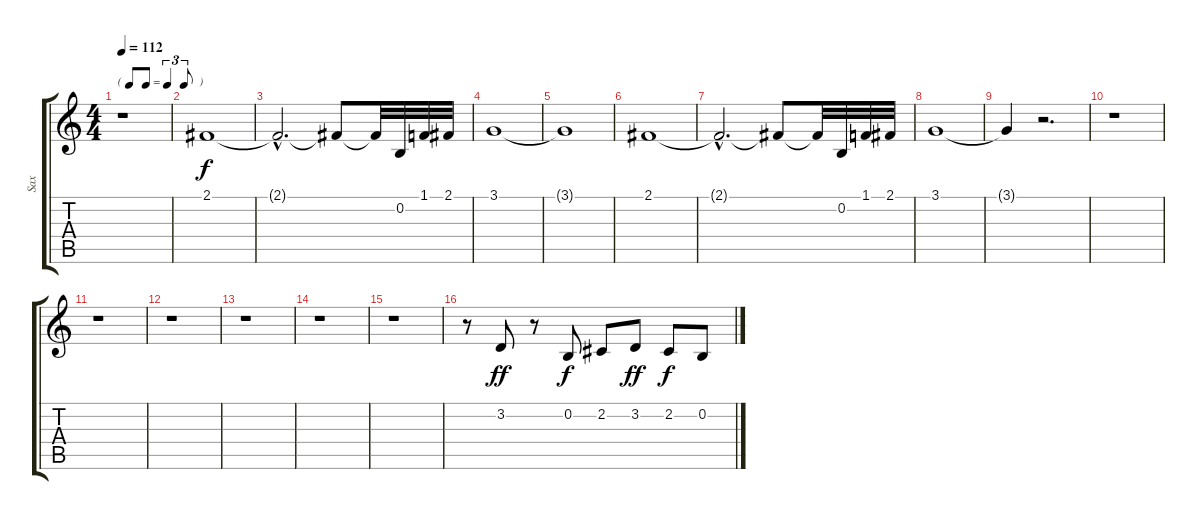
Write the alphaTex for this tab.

\track ("Sax" "Sax") {instrument altosax}
\staff {score tabs}
\tuning (E4 B3 G3 D3 A2 E2) {hide}
\ts (4 4)
\tf triplet8th
\tempo 112
\clef g2
\ks c
r.1{dy f instrument altosax} |
2.1.1 |
2.1{hac t}.2{d} 2.1{t}.8 2.1{t}.32 0.2.32 1.1.32 2.1.32 |
3.1.1 |
3.1{t}.1 |
2.1.1 |
2.1{hac t}.2{d} 2.1{t}.8 2.1{t}.32 0.2.32 1.1.32 2.1.32 |
3.1.1 |
3.1{t}.4 r.2{d} |
r.1 |
r.1 |
r.1 |
r.1 |
r.1 |
r.1 |
r.8 3.2.8{dy ff} r.8 0.2.8{dy f} 2.2.8 3.2.8{dy ff} 2.2.8{dy f} 0.2.8
